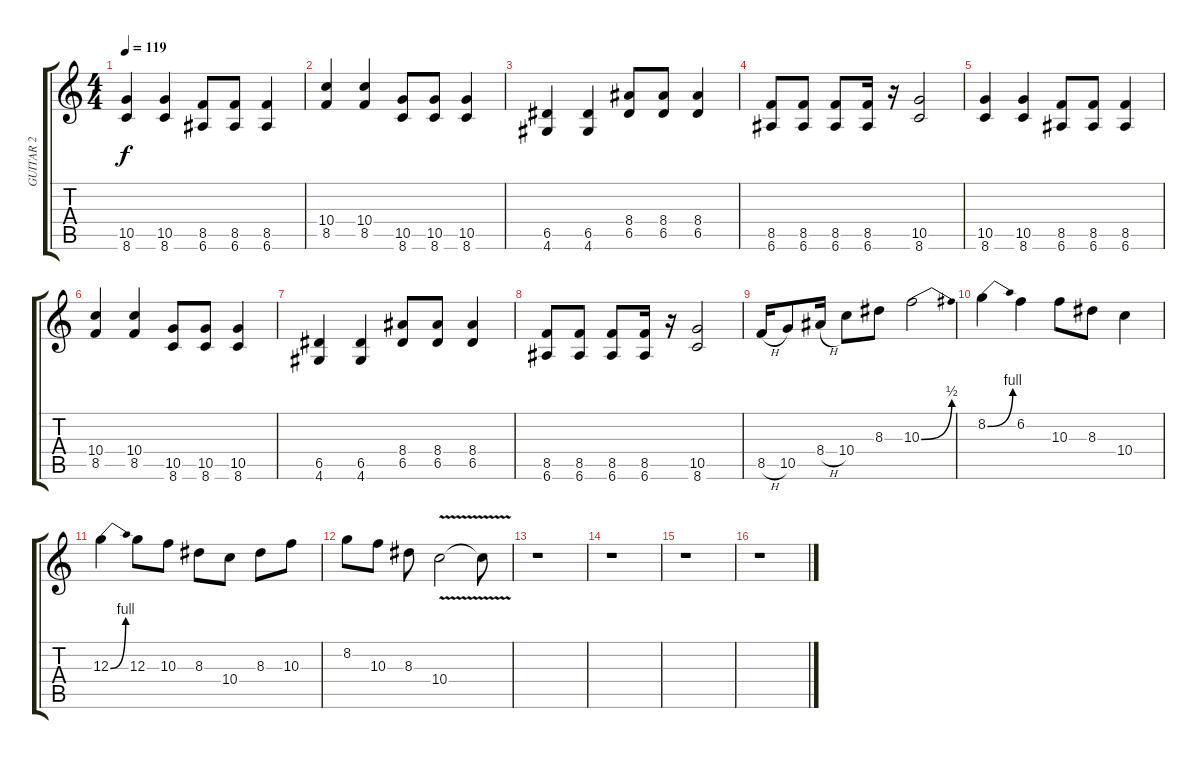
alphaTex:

\track ("GUITAR 2" "GUITAR 2") {instrument distortionguitar}
\staff {score tabs}
\tuning (E4 B3 G3 D3 A2 E2) {hide}
\ts (4 4)
\tempo 119
\clef g2
\ks c
(10.5 8.6).4{dy f} (10.5 8.6).4 (8.5 6.6).8 (8.5 6.6).8 (8.5 6.6).4 |
(10.4 8.5).4 (10.4 8.5).4 (10.5 8.6).8 (10.5 8.6).8 (10.5 8.6).4 |
(6.5 4.6).4 (6.5 4.6).4 (8.4 6.5).8 (8.4 6.5).8 (8.4 6.5).4 |
(8.5 6.6).8 (8.5 6.6).8 (8.5 6.6).8 (8.5 6.6).16 r.16 (10.5 8.6).2 |
(10.5 8.6).4 (10.5 8.6).4 (8.5 6.6).8 (8.5 6.6).8 (8.5 6.6).4 |
(10.4 8.5).4 (10.4 8.5).4 (10.5 8.6).8 (10.5 8.6).8 (10.5 8.6).4 |
(6.5 4.6).4 (6.5 4.6).4 (8.4 6.5).8 (8.4 6.5).8 (8.4 6.5).4 |
(8.5 6.6).8 (8.5 6.6).8 (8.5 6.6).8 (8.5 6.6).16 r.16 (10.5 8.6).2 |
8.5{h}.16 10.5.8 8.4{h}.16 10.4.8 8.3.8 10.3{be (bend 0 0 60 2)}.2 |
8.2{be (bend 0 0 60 4)}.4 6.2.4 10.3.8 8.3.8 10.4.4 |
12.3{be (bend 0 0 60 4)}.4 12.3.8 10.3.8 8.3.8 10.4.8 8.3.8 10.3.8 |
8.2.8 10.3.8 8.3.8 10.4{v}.2 10.4{t}.8 |
r.1 |
r.1 |
r.1 |
r.1
